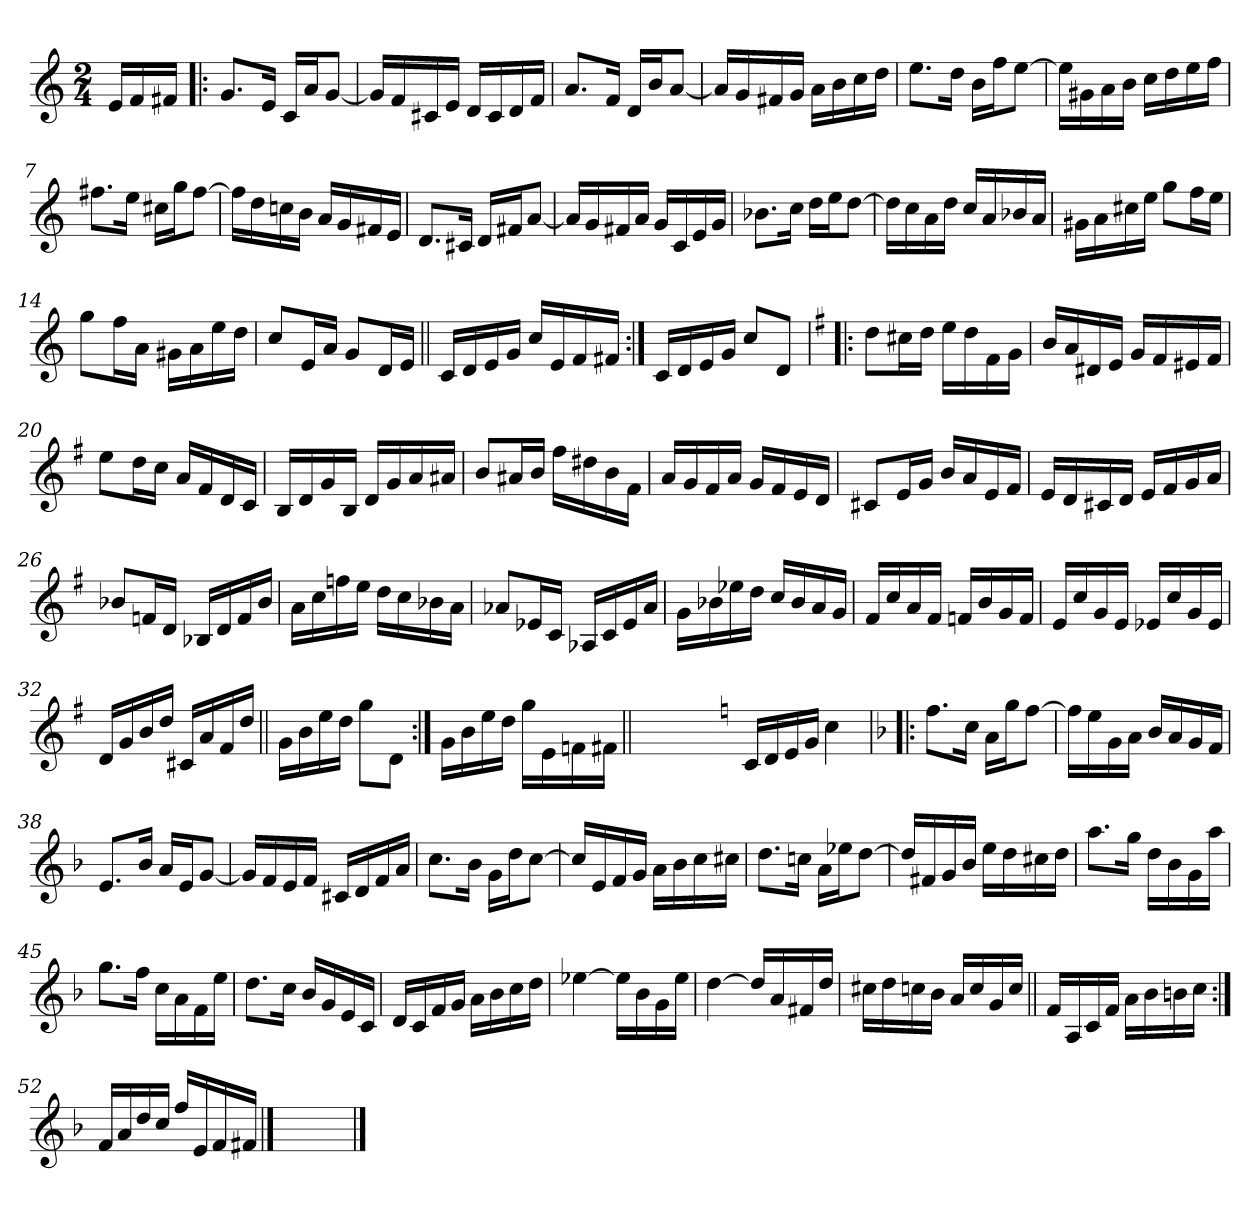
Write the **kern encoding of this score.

**kern
*part1
*staff1
*clefG2
*k[]
*C:
*M2/4
=
16e/LL
16f/
16f#X/JJ
=1!|:
8.g/L
16e/Jk
16c/LL
16a/J
[8g/J
=2
16g/LL]
16f/
16c#X/
16e/JJ
16d/LL
16c#/
16d/
16f/JJ
=3
8.a/L
16f/Jk
16d/LL
16b/J
[8a/J
!!LO:LB:g=z
=4
16a/LL]
16g/
16f#X/
16g/JJ
16a\LL
16b\
16cc\
16dd\JJ
=5
8.ee\L
16dd\Jk
16b\LL
16ff\J
[8ee\J
=6
16ee\LL]
16g#X\
16a\
16b\JJ
16cc\LL
16dd\
16ee\
16ff\JJ
=7
8.ff#X\L
16ee\Jk
16cc#X\LL
16gg\J
[8ff#\J
!!LO:LB:g=z
=8
16ff#\LL]
16dd\
16ccn\
16b\JJ
16a/LL
16g/
16f#X/
16e/JJ
=9
8.d/L
16c#X/Jk
16d/LL
16f#X/J
[8a/J
=10
16a/LL]
16g/
16f#X/
16a/JJ
16g/LL
16c/
16e/
16g/JJ
=11
8.b-X\L
16cc\Jk
16dd\LL
16ee\J
[8dd\J
!!LO:LB:g=z
=12
16dd\LL]
16cc\
16a\
16dd\JJ
16cc/LL
16a/
16b-X/
16a/JJ
=13
16g#X\LL
16a\
16cc#X\
16ee\JJ
8gg\L
16ff\L
16ee\JJ
=14
8gg\L
16ff\L
16a\JJ
16g#X\LL
16a\
16ee\
16dd\JJ
=15
8cc/L
16e/L
16a/JJ
8g/L
16d/L
16e/JJ
!!LO:LB:g=z
=16||
16c/LL
16d/
16e/
16g/JJ
16cc/LL
16e/
16f/
16f#X/JJ
=17:|!
16c/LL
16d/
16e/
16g/JJ
8cc/L
8d/J
=18!|:
*k[f#]
*G:
8dd\L
16cc#X\L
16dd\JJ
16ee\LL
16dd\
16f#\
16g\JJ
=19
16b/LL
16a/
16d#X/
16e/JJ
16g/LL
16f#/
16e#X/
16f#/JJ
!!LO:LB:g=z
=20
8ee\L
16dd\L
16cc\JJ
16a/LL
16f#/
16d/
16c/JJ
=21
16B/LL
16d/
16g/
16B/JJ
16d/LL
16g/
16a/
16a#X/JJ
=22
8b/L
16a#X/L
16b/JJ
16ff#\LL
16dd#X\
16b\
16f#\JJ
=23
16a/LL
16g/
16f#/
16a/JJ
16g/LL
16f#/
16e/
16d/JJ
!!LO:LB:g=z
=24
8c#X/L
16e/L
16g/JJ
16b/LL
16a/
16e/
16f#/JJ
=25
16e/LL
16d/
16c#X/
16d/JJ
16e/LL
16f#/
16g/
16a/JJ
=26
8b-X/L
16fn/L
16d/JJ
16B-X/LL
16d/
16f/
16b-/JJ
=27
16a\LL
16cc\
16ffn\
16ee\JJ
16dd\LL
16cc\
16b-X\
16a\JJ
!!LO:LB:g=z
=28
8a-X/L
16e-X/L
16c/JJ
16A-X/LL
16c/
16e-/
16a-/JJ
=29
16g\LL
16b-X\
16ee-X\
16dd\JJ
16cc/LL
16b-/
16a/
16g/JJ
=30
16f#/LL
16cc/
16a/
16f#/JJ
16fn/LL
16b/
16g/
16f/JJ
=31
16e/LL
16cc/
16g/
16e/JJ
16e-X/LL
16cc/
16g/
16e-/JJ
!!LO:LB:g=z
=32
16d/LL
16g/
16b/
16dd/JJ
16c#X/LL
16a/
16f#/
16dd/JJ
=33||
16g\LL
16b\
16ee\
16dd\JJ
8gg\L
8d\J
=34:|!
16g\LL
16b\
16ee\
16dd\JJ
16gg\LL
16e\
16fn\
16f#X\JJ
=34X1||
*stria0
2ryy
!!LO:PB:g=z
=35-
*stria5
*k[]
*C:
16c/LL
16d/
16e/
16g/JJ
4cc\
=36!|:
*k[b-]
*F:
8.ff\L
16cc\Jk
16a\LL
16gg\J
[8ff\J
=37
16ff\LL]
16ee\
16g\
16a\JJ
16b-/LL
16a/
16g/
16f/JJ
=38
8.e/L
16b-/Jk
16a/LL
16e/J
[8g/J
!!LO:LB:g=z
=39
16g/LL]
16f/
16e/
16f/JJ
16c#X/LL
16d/
16f/
16a/JJ
=40
8.cc\L
16b-\Jk
16g\LL
16dd\J
[8cc\J
=41
16cc/LL]
16e/
16f/
16g/JJ
16a\LL
16b-\
16cc\
16cc#X\JJ
=42
8.dd\L
16ccn\Jk
16a\LL
16ee-X\J
[8dd\J
!!LO:LB:g=z
=43
16dd/LL]
16f#X/
16g/
16b-/JJ
16ee\LL
16dd\
16cc#X\
16dd\JJ
=44
8.aa\L
16gg\Jk
16dd\LL
16b-\
16g\
16aa\JJ
=45
8.gg\L
16ff\Jk
16cc\LL
16a\
16f\
16ee\JJ
=46
8.dd\L
16cc\Jk
16b-/LL
16g/
16e/
16c/JJ
!!LO:LB:g=z
=47
16d/LL
16c/
16f/
16g/JJ
16a\LL
16b-\
16cc\
16dd\JJ
=48
[4ee-X\
16ee-\LL]
16b-\
16g\
16ee-\JJ
=49
[4dd\
16dd/LL]
16a/
16f#X/
16dd/JJ
=50
16cc#X\LL
16dd\
16ccn\
16b-\JJ
16a/LL
16cc/
16g/
16cc/JJ
!!LO:LB:g=z
=51||
16f/LL
16A/
16c/
16f/JJ
16a\LL
16b-\
16bn\
16cc\JJ
=52:|!
16f/LL
16a/
16dd/
16cc/JJ
16ff/LL
16e/
16f/
16f#X/JJ
==53
*stria0
2ryy
==
*-
